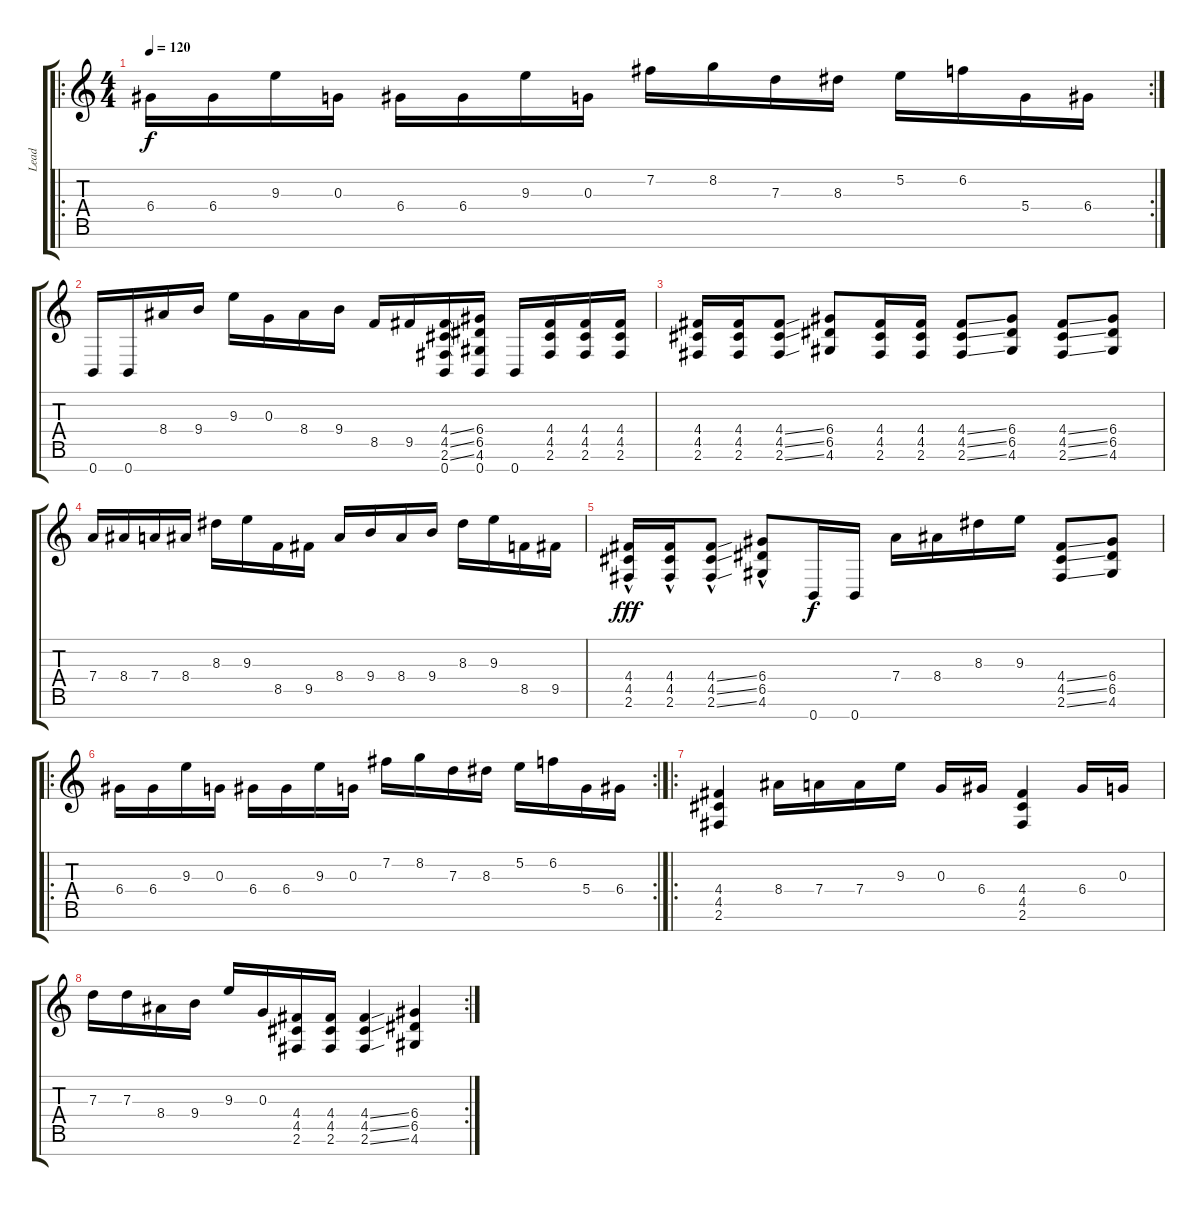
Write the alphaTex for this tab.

\track ("Lead" "Lead") {instrument distortionguitar}
\staff {score tabs}
\tuning (E4 B3 G3 D3 A2 E2 B1) {hide}
\ro
\rc 2
\ts (4 4)
\tempo 120
\clef g2
\ks c
6.4.16{dy f} 6.4.16 9.3.16 0.3.16 6.4.16 6.4.16 9.3.16 0.3.16 7.2.16 8.2.16 7.3.16 8.3.16 5.2.16 6.2.16 5.4.16 6.4.16 |
0.7.16 0.7.16 8.4.16 9.4.16 9.3.16 0.3.16 8.4.16 9.4.16 8.5.16 9.5.16 (4.4{ss} 4.5{ss} 2.6{ss} 0.7).16 (6.4 6.5 4.6 0.7).16 0.7.16 (4.4 4.5 2.6).16 (4.4 4.5 2.6).16 (4.4 4.5 2.6).16 |
(4.4 4.5 2.6).16 (4.4 4.5 2.6).16 (4.4{ss} 4.5{ss} 2.6{ss}).8 (6.4 6.5 4.6).8 (4.4 4.5 2.6).16 (4.4 4.5 2.6).16 (4.4{ss} 4.5{ss} 2.6{ss}).8 (6.4 6.5 4.6).8 (4.4{ss} 4.5{ss} 2.6{ss}).8 (6.4 6.5 4.6).8 |
7.4.16 8.4.16 7.4.16 8.4.16 8.3.16 9.3.16 8.5.16 9.5.16 8.4.16 9.4.16 8.4.16 9.4.16 8.3.16 9.3.16 8.5.16 9.5.16 |
(4.4{hac} 4.5{hac} 2.6{hac}).16{dy fff} (4.4{hac} 4.5{hac} 2.6{hac}).16 (4.4{ss hac} 4.5{ss hac} 2.6{ss hac}).8 (6.4{hac} 6.5{hac} 4.6).8 0.7.16{dy f} 0.7.16 7.4.16 8.4.16 8.3.16 9.3.16 (4.4{ss} 4.5{ss} 2.6{ss}).8 (6.4 6.5 4.6).8 |
\ro
\rc 2
6.4.16 6.4.16 9.3.16 0.3.16 6.4.16 6.4.16 9.3.16 0.3.16 7.2.16 8.2.16 7.3.16 8.3.16 5.2.16 6.2.16 5.4.16 6.4.16 |
\ro
(4.4 4.5 2.6).4 8.4.16 7.4.16 7.4.16 9.3.16 0.3.16 6.4.16 (4.4 4.5 2.6).4 6.4.16 0.3.16 |
\rc 2
7.3.16 7.3.16 8.4.16 9.4.16 9.3.16 0.3.16 (4.4 4.5 2.6).16 (4.4 4.5 2.6).16 (4.4{ss} 4.5{ss} 2.6{ss}).4 (6.4 6.5 4.6).4
